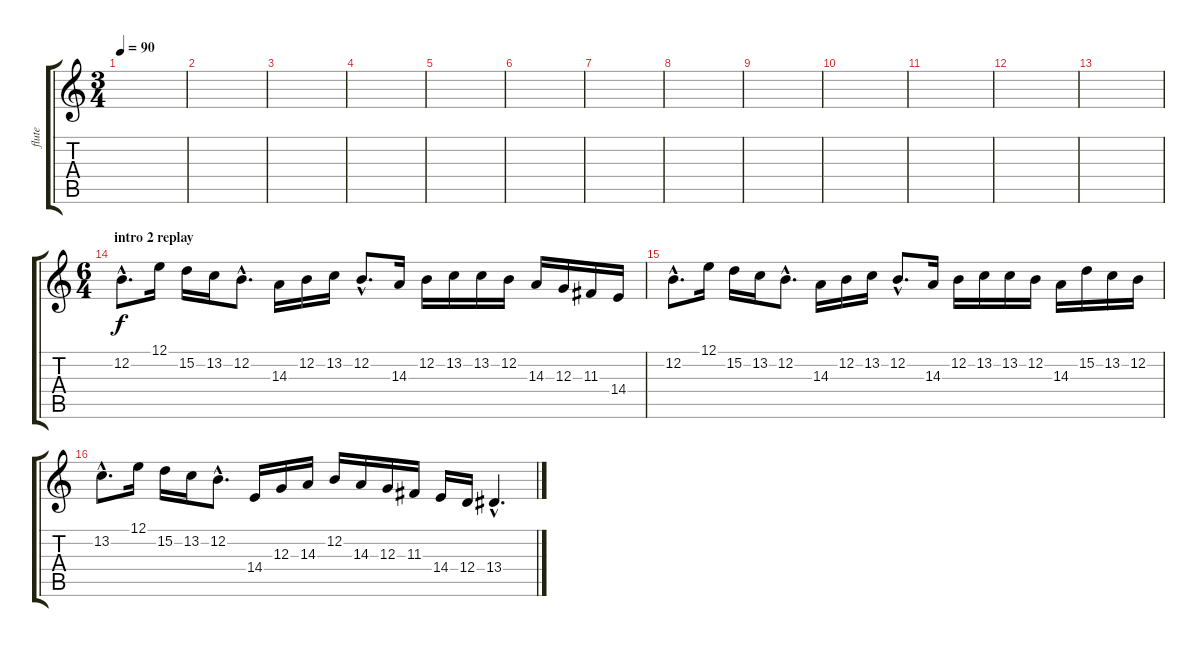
\track ("flute" "flute") {instrument flute}
\staff {score tabs}
\tuning (E4 B3 G3 D3 A2 E2) {hide}
\ts (3 4)
\tempo 90
\clef g2
\ks c
|
|
|
|
|
|
|
|
|
|
|
|
|
\ts (6 4)
\section ("" "intro 2 replay")
12.2{hac}.8{d} 12.1.16 15.2.16 13.2.16 12.2{hac}.8{d} 14.3.16 12.2.16 13.2.16 12.2{hac}.8{d} 14.3.16 12.2.16 13.2.16 13.2.16 12.2.16 14.3.16 12.3.16 11.3.16 14.4.16 |
12.2{hac}.8{d} 12.1.16 15.2.16 13.2.16 12.2{hac}.8{d} 14.3.16 12.2.16 13.2.16 12.2{hac}.8{d} 14.3.16 12.2.16 13.2.16 13.2.16 12.2.16 14.3.16 15.2.16 13.2.16 12.2.16 |
13.2{hac}.8{d} 12.1.16 15.2.16 13.2.16 12.2{hac}.8{d} 14.4.16 12.3.16 14.3.16 12.2.16 14.3.16 12.3.16 11.3.16 14.4.16 12.4.16 13.4{hac}.4{d}
